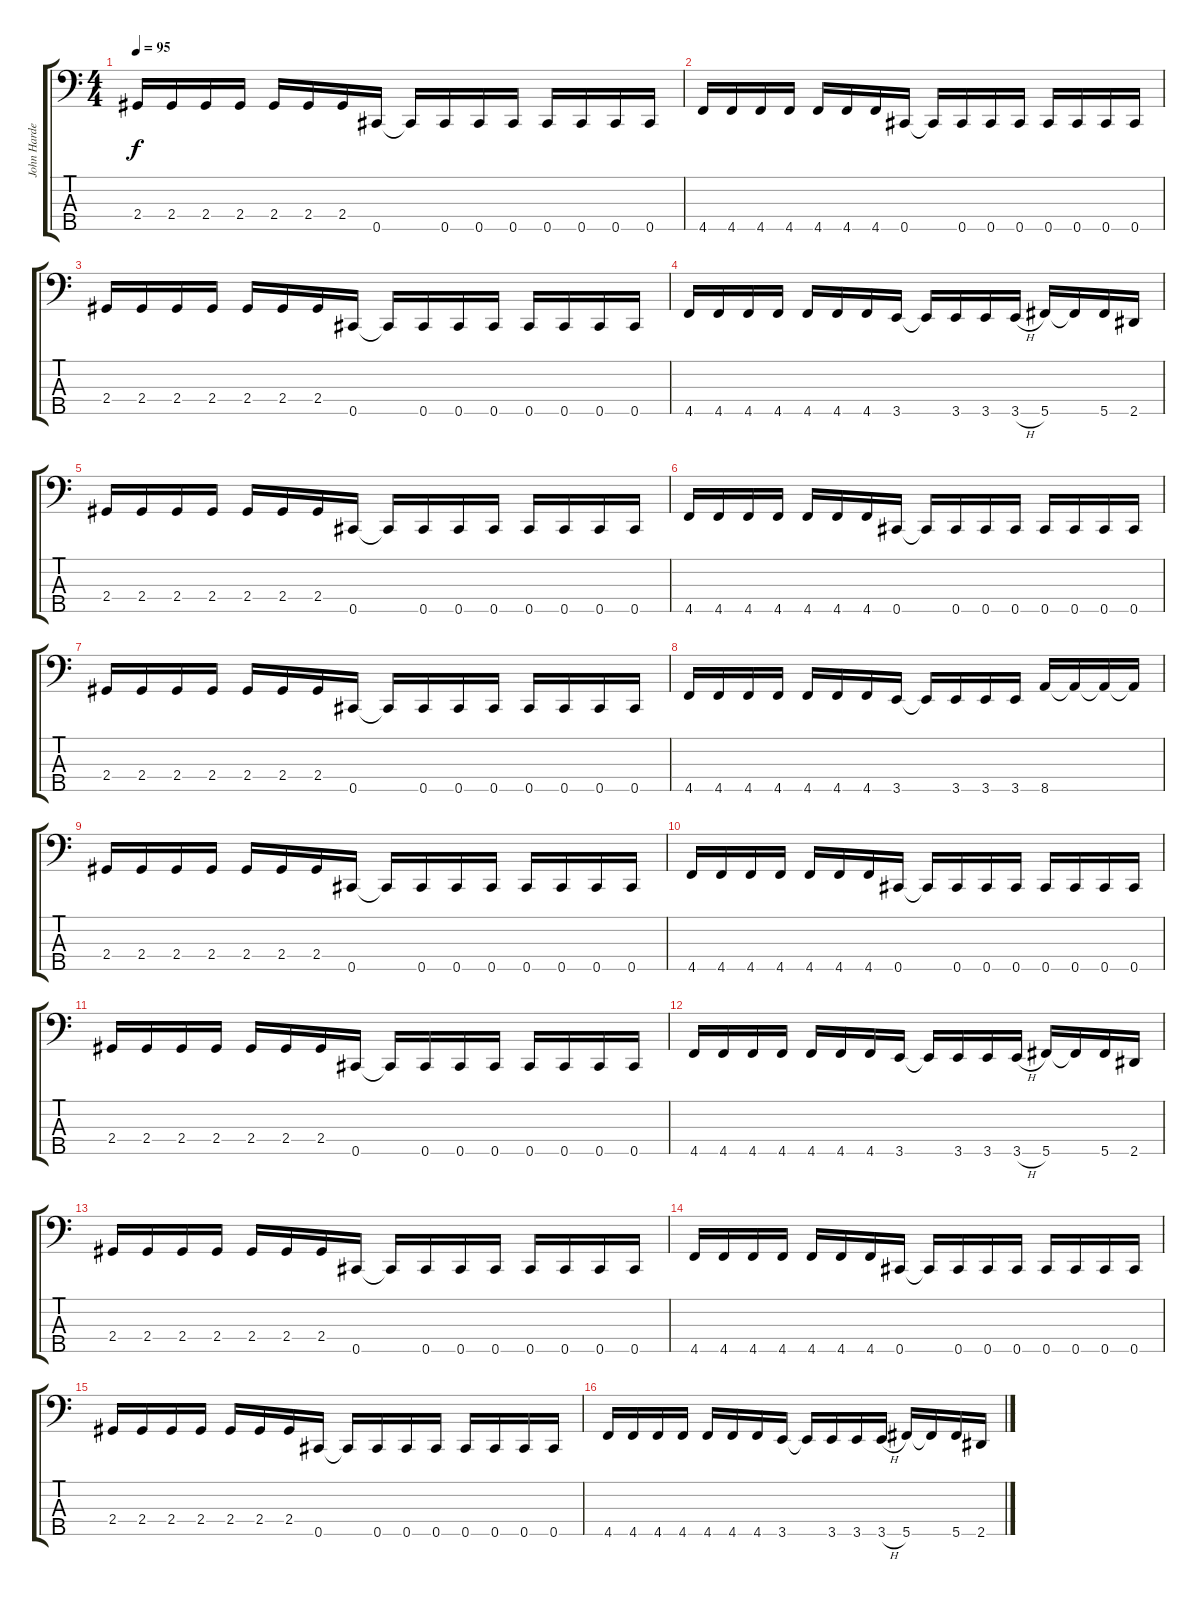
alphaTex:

\track ("John Harder (Bass Guitar)" "John Harde") {instrument fretlessbass}
\staff {score tabs}
\tuning (A2 E2 B1 Gb1 Db1) {hide}
\ts (4 4)
\tempo 95
\clef f4
\ks c
2.4.16{dy f} 2.4.16 2.4.16 2.4.16 2.4.16 2.4.16 2.4.16 0.5.16 0.5{t}.16 0.5.16 0.5.16 0.5.16 0.5.16 0.5.16 0.5.16 0.5.16 |
4.5.16 4.5.16 4.5.16 4.5.16 4.5.16 4.5.16 4.5.16 0.5.16 0.5{t}.16 0.5.16 0.5.16 0.5.16 0.5.16 0.5.16 0.5.16 0.5.16 |
2.4.16 2.4.16 2.4.16 2.4.16 2.4.16 2.4.16 2.4.16 0.5.16 0.5{t}.16 0.5.16 0.5.16 0.5.16 0.5.16 0.5.16 0.5.16 0.5.16 |
4.5.16 4.5.16 4.5.16 4.5.16 4.5.16 4.5.16 4.5.16 3.5.16 3.5{t}.16 3.5.16 3.5.16 3.5{h}.16 5.5.16 5.5{t}.16 5.5.16 2.5.16 |
2.4.16 2.4.16 2.4.16 2.4.16 2.4.16 2.4.16 2.4.16 0.5.16 0.5{t}.16 0.5.16 0.5.16 0.5.16 0.5.16 0.5.16 0.5.16 0.5.16 |
4.5.16 4.5.16 4.5.16 4.5.16 4.5.16 4.5.16 4.5.16 0.5.16 0.5{t}.16 0.5.16 0.5.16 0.5.16 0.5.16 0.5.16 0.5.16 0.5.16 |
2.4.16 2.4.16 2.4.16 2.4.16 2.4.16 2.4.16 2.4.16 0.5.16 0.5{t}.16 0.5.16 0.5.16 0.5.16 0.5.16 0.5.16 0.5.16 0.5.16 |
4.5.16 4.5.16 4.5.16 4.5.16 4.5.16 4.5.16 4.5.16 3.5.16 3.5{t}.16 3.5.16 3.5.16 3.5.16 8.5.16 8.5{t}.16 8.5{t}.16 8.5{t}.16 |
2.4.16 2.4.16 2.4.16 2.4.16 2.4.16 2.4.16 2.4.16 0.5.16 0.5{t}.16 0.5.16 0.5.16 0.5.16 0.5.16 0.5.16 0.5.16 0.5.16 |
4.5.16 4.5.16 4.5.16 4.5.16 4.5.16 4.5.16 4.5.16 0.5.16 0.5{t}.16 0.5.16 0.5.16 0.5.16 0.5.16 0.5.16 0.5.16 0.5.16 |
2.4.16 2.4.16 2.4.16 2.4.16 2.4.16 2.4.16 2.4.16 0.5.16 0.5{t}.16 0.5.16 0.5.16 0.5.16 0.5.16 0.5.16 0.5.16 0.5.16 |
4.5.16 4.5.16 4.5.16 4.5.16 4.5.16 4.5.16 4.5.16 3.5.16 3.5{t}.16 3.5.16 3.5.16 3.5{h}.16 5.5.16 5.5{t}.16 5.5.16 2.5.16 |
2.4.16 2.4.16 2.4.16 2.4.16 2.4.16 2.4.16 2.4.16 0.5.16 0.5{t}.16 0.5.16 0.5.16 0.5.16 0.5.16 0.5.16 0.5.16 0.5.16 |
4.5.16 4.5.16 4.5.16 4.5.16 4.5.16 4.5.16 4.5.16 0.5.16 0.5{t}.16 0.5.16 0.5.16 0.5.16 0.5.16 0.5.16 0.5.16 0.5.16 |
2.4.16 2.4.16 2.4.16 2.4.16 2.4.16 2.4.16 2.4.16 0.5.16 0.5{t}.16 0.5.16 0.5.16 0.5.16 0.5.16 0.5.16 0.5.16 0.5.16 |
4.5.16 4.5.16 4.5.16 4.5.16 4.5.16 4.5.16 4.5.16 3.5.16 3.5{t}.16 3.5.16 3.5.16 3.5{h}.16 5.5.16 5.5{t}.16 5.5.16 2.5.16
